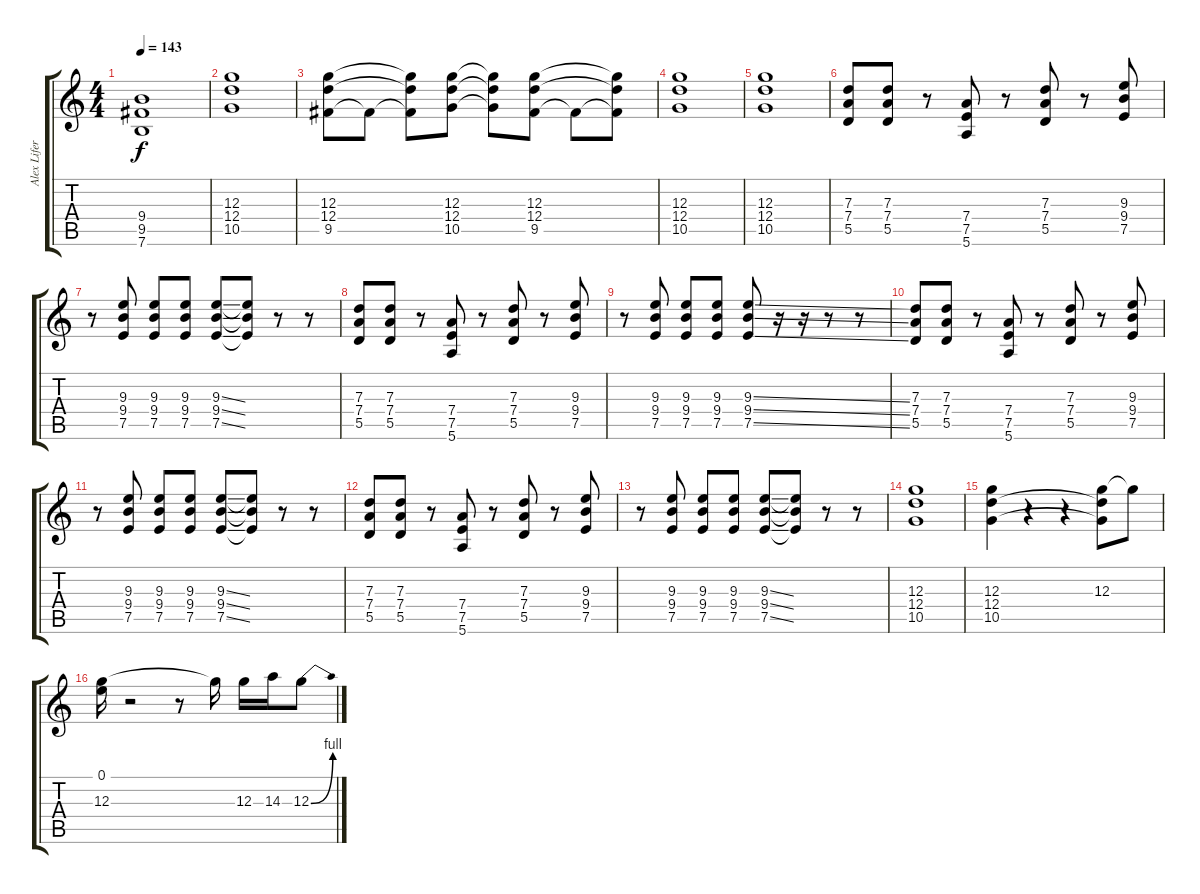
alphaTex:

\track ("Alex Liferson" "Alex Lifer") {instrument distortionguitar}
\staff {score tabs}
\tuning (E4 B3 G3 D3 A2 E2) {hide}
\ts (4 4)
\tempo 143
\clef g2
\ks c
(9.4 9.5 7.6).1{dy f} |
(12.3 12.4 10.5).1 |
(12.3 12.4 9.5).8 9.5{t}.8 (12.3{t} 12.4{t} 9.5{t}).8 (12.3 12.4 10.5).8 (12.3{t} 12.4{t} 10.5{t}).8 (12.3 12.4 9.5).8 9.5{t}.8 (12.3{t} 12.4{t} 9.5{t}).8 |
(12.3 12.4 10.5).1 |
(12.3 12.4 10.5).1 |
(7.3 7.4 5.5).8 (7.3 7.4 5.5).8 r.8 (7.4 7.5 5.6).8 r.8 (7.3 7.4 5.5).8 r.8 (9.3 9.4 7.5).8 |
r.8 (9.3 9.4 7.5).8 (9.3 9.4 7.5).8 (9.3 9.4 7.5).8 (9.3{ss} 9.4{ss} 7.5{ss}).8 (9.3{t} 9.4{t} 7.5{t}).8 r.8 r.8 |
(7.3 7.4 5.5).8 (7.3 7.4 5.5).8 r.8 (7.4 7.5 5.6).8 r.8 (7.3 7.4 5.5).8 r.8 (9.3 9.4 7.5).8 |
r.8 (9.3 9.4 7.5).8 (9.3 9.4 7.5).8 (9.3 9.4 7.5).8 (9.3{ss} 9.4{ss} 7.5{ss}).8 r.16 r.16 r.8 r.8 |
(7.3 7.4 5.5).8 (7.3 7.4 5.5).8 r.8 (7.4 7.5 5.6).8 r.8 (7.3 7.4 5.5).8 r.8 (9.3 9.4 7.5).8 |
r.8 (9.3 9.4 7.5).8 (9.3 9.4 7.5).8 (9.3 9.4 7.5).8 (9.3{ss} 9.4{ss} 7.5{ss}).8 (9.3{t} 9.4{t} 7.5{t}).8 r.8 r.8 |
(7.3 7.4 5.5).8 (7.3 7.4 5.5).8 r.8 (7.4 7.5 5.6).8 r.8 (7.3 7.4 5.5).8 r.8 (9.3 9.4 7.5).8 |
r.8 (9.3 9.4 7.5).8 (9.3 9.4 7.5).8 (9.3 9.4 7.5).8 (9.3{ss} 9.4{ss} 7.5{ss}).8 (9.3{t} 9.4{t} 7.5{t}).8 r.8 r.8 |
(12.3 12.4 10.5).1 |
(12.3 12.4 10.5).4 r.4 r.4 (12.3 12.4{t} 10.5{t}).8 12.3{t}.8 |
(0.1 12.3).16 r.2 r.8 12.3{t}.16 12.3.16 14.3.16 12.3{be (bend 0 0 60 4)}.8
